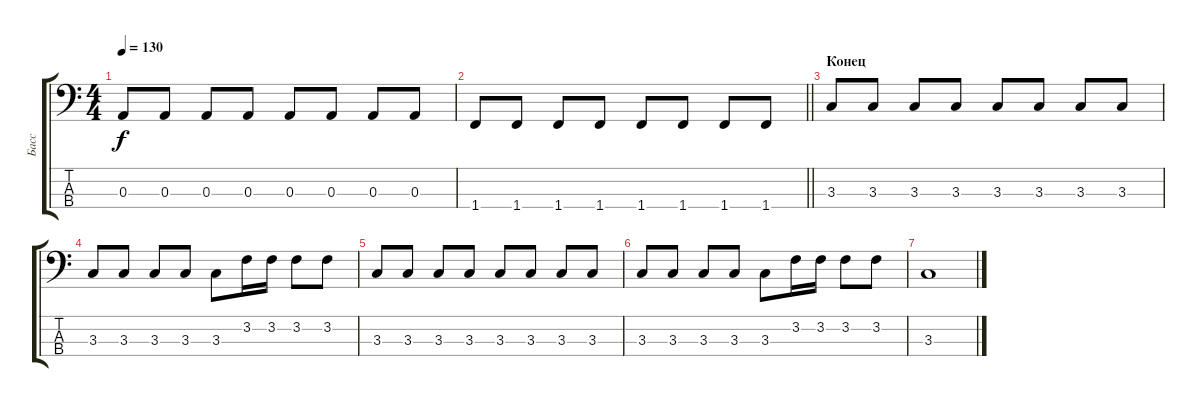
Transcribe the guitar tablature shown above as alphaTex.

\track (" Басс" " Басс") {instrument slapbass2}
\staff {score tabs}
\tuning (G2 D2 A1 E1) {hide}
\ts (4 4)
\tempo 130
\clef f4
\ks c
0.3.8{dy f} 0.3.8 0.3.8 0.3.8 0.3.8 0.3.8 0.3.8 0.3.8 |
\barLineRight lightlight
1.4.8 1.4.8 1.4.8 1.4.8 1.4.8 1.4.8 1.4.8 1.4.8 |
\section ("" "Конец")
3.3.8 3.3.8 3.3.8 3.3.8 3.3.8 3.3.8 3.3.8 3.3.8 |
3.3.8 3.3.8 3.3.8 3.3.8 3.3.8 3.2.16 3.2.16 3.2.8 3.2.8 |
3.3.8 3.3.8 3.3.8 3.3.8 3.3.8 3.3.8 3.3.8 3.3.8 |
3.3.8 3.3.8 3.3.8 3.3.8 3.3.8 3.2.16 3.2.16 3.2.8 3.2.8 |
3.3.1
